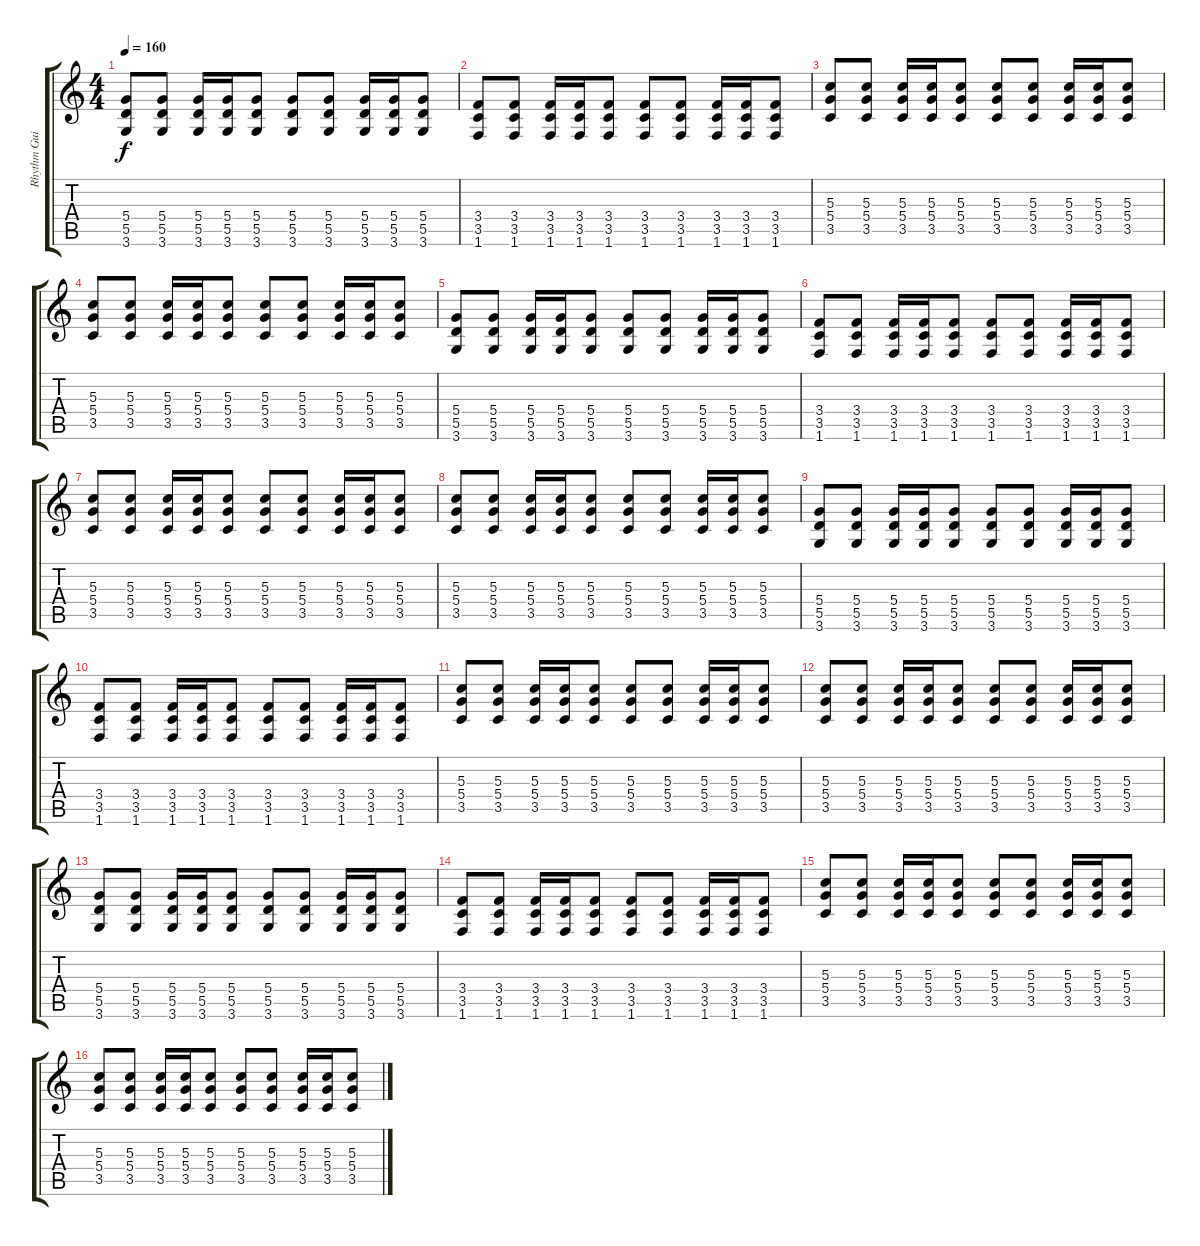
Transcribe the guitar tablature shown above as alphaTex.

\track ("Rhythm Guitar 1" "Rhythm Gui") {instrument distortionguitar}
\staff {score tabs}
\tuning (E4 B3 G3 D3 A2 E2) {hide}
\ts (4 4)
\tempo 160
\clef g2
\ks c
(5.4 5.5 3.6).8{dy f} (5.4 5.5 3.6).8 (5.4 5.5 3.6).16 (5.4 5.5 3.6).16 (5.4 5.5 3.6).8 (5.4 5.5 3.6).8 (5.4 5.5 3.6).8 (5.4 5.5 3.6).16 (5.4 5.5 3.6).16 (5.4 5.5 3.6).8 |
(3.4 3.5 1.6).8 (3.4 3.5 1.6).8 (3.4 3.5 1.6).16 (3.4 3.5 1.6).16 (3.4 3.5 1.6).8 (3.4 3.5 1.6).8 (3.4 3.5 1.6).8 (3.4 3.5 1.6).16 (3.4 3.5 1.6).16 (3.4 3.5 1.6).8 |
(5.3 5.4 3.5).8 (5.3 5.4 3.5).8 (5.3 5.4 3.5).16 (5.3 5.4 3.5).16 (5.3 5.4 3.5).8 (5.3 5.4 3.5).8 (5.3 5.4 3.5).8 (5.3 5.4 3.5).16 (5.3 5.4 3.5).16 (5.3 5.4 3.5).8 |
(5.3 5.4 3.5).8 (5.3 5.4 3.5).8 (5.3 5.4 3.5).16 (5.3 5.4 3.5).16 (5.3 5.4 3.5).8 (5.3 5.4 3.5).8 (5.3 5.4 3.5).8 (5.3 5.4 3.5).16 (5.3 5.4 3.5).16 (5.3 5.4 3.5).8 |
(5.4 5.5 3.6).8 (5.4 5.5 3.6).8 (5.4 5.5 3.6).16 (5.4 5.5 3.6).16 (5.4 5.5 3.6).8 (5.4 5.5 3.6).8 (5.4 5.5 3.6).8 (5.4 5.5 3.6).16 (5.4 5.5 3.6).16 (5.4 5.5 3.6).8 |
(3.4 3.5 1.6).8 (3.4 3.5 1.6).8 (3.4 3.5 1.6).16 (3.4 3.5 1.6).16 (3.4 3.5 1.6).8 (3.4 3.5 1.6).8 (3.4 3.5 1.6).8 (3.4 3.5 1.6).16 (3.4 3.5 1.6).16 (3.4 3.5 1.6).8 |
(5.3 5.4 3.5).8 (5.3 5.4 3.5).8 (5.3 5.4 3.5).16 (5.3 5.4 3.5).16 (5.3 5.4 3.5).8 (5.3 5.4 3.5).8 (5.3 5.4 3.5).8 (5.3 5.4 3.5).16 (5.3 5.4 3.5).16 (5.3 5.4 3.5).8 |
(5.3 5.4 3.5).8 (5.3 5.4 3.5).8 (5.3 5.4 3.5).16 (5.3 5.4 3.5).16 (5.3 5.4 3.5).8 (5.3 5.4 3.5).8 (5.3 5.4 3.5).8 (5.3 5.4 3.5).16 (5.3 5.4 3.5).16 (5.3 5.4 3.5).8 |
(5.4 5.5 3.6).8 (5.4 5.5 3.6).8 (5.4 5.5 3.6).16 (5.4 5.5 3.6).16 (5.4 5.5 3.6).8 (5.4 5.5 3.6).8 (5.4 5.5 3.6).8 (5.4 5.5 3.6).16 (5.4 5.5 3.6).16 (5.4 5.5 3.6).8 |
(3.4 3.5 1.6).8 (3.4 3.5 1.6).8 (3.4 3.5 1.6).16 (3.4 3.5 1.6).16 (3.4 3.5 1.6).8 (3.4 3.5 1.6).8 (3.4 3.5 1.6).8 (3.4 3.5 1.6).16 (3.4 3.5 1.6).16 (3.4 3.5 1.6).8 |
(5.3 5.4 3.5).8 (5.3 5.4 3.5).8 (5.3 5.4 3.5).16 (5.3 5.4 3.5).16 (5.3 5.4 3.5).8 (5.3 5.4 3.5).8 (5.3 5.4 3.5).8 (5.3 5.4 3.5).16 (5.3 5.4 3.5).16 (5.3 5.4 3.5).8 |
(5.3 5.4 3.5).8 (5.3 5.4 3.5).8 (5.3 5.4 3.5).16 (5.3 5.4 3.5).16 (5.3 5.4 3.5).8 (5.3 5.4 3.5).8 (5.3 5.4 3.5).8 (5.3 5.4 3.5).16 (5.3 5.4 3.5).16 (5.3 5.4 3.5).8 |
(5.4 5.5 3.6).8 (5.4 5.5 3.6).8 (5.4 5.5 3.6).16 (5.4 5.5 3.6).16 (5.4 5.5 3.6).8 (5.4 5.5 3.6).8 (5.4 5.5 3.6).8 (5.4 5.5 3.6).16 (5.4 5.5 3.6).16 (5.4 5.5 3.6).8 |
(3.4 3.5 1.6).8 (3.4 3.5 1.6).8 (3.4 3.5 1.6).16 (3.4 3.5 1.6).16 (3.4 3.5 1.6).8 (3.4 3.5 1.6).8 (3.4 3.5 1.6).8 (3.4 3.5 1.6).16 (3.4 3.5 1.6).16 (3.4 3.5 1.6).8 |
(5.3 5.4 3.5).8 (5.3 5.4 3.5).8 (5.3 5.4 3.5).16 (5.3 5.4 3.5).16 (5.3 5.4 3.5).8 (5.3 5.4 3.5).8 (5.3 5.4 3.5).8 (5.3 5.4 3.5).16 (5.3 5.4 3.5).16 (5.3 5.4 3.5).8 |
(5.3 5.4 3.5).8 (5.3 5.4 3.5).8 (5.3 5.4 3.5).16 (5.3 5.4 3.5).16 (5.3 5.4 3.5).8 (5.3 5.4 3.5).8 (5.3 5.4 3.5).8 (5.3 5.4 3.5).16 (5.3 5.4 3.5).16 (5.3 5.4 3.5).8
